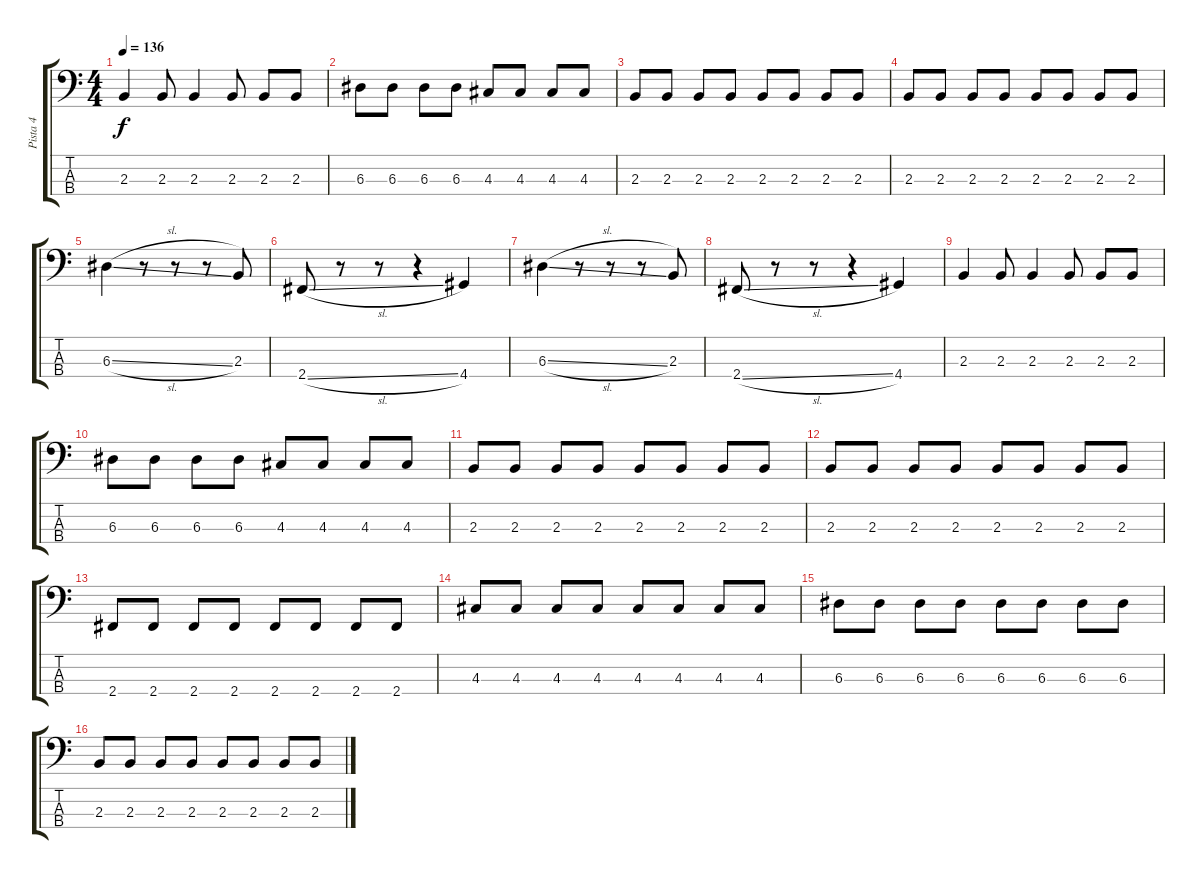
\track ("Pista 4" "Pista 4") {instrument electricbassfinger}
\staff {score tabs}
\tuning (G2 D2 A1 E1) {hide}
\ts (4 4)
\tempo 136
\clef f4
\ks c
2.3.4{dy f} 2.3.8 2.3.4 2.3.8 2.3.8 2.3.8 |
6.3.8 6.3.8 6.3.8 6.3.8 4.3.8 4.3.8 4.3.8 4.3.8 |
2.3.8 2.3.8 2.3.8 2.3.8 2.3.8 2.3.8 2.3.8 2.3.8 |
2.3.8 2.3.8 2.3.8 2.3.8 2.3.8 2.3.8 2.3.8 2.3.8 |
6.3{sl}.4 r.8 r.8 r.8 2.3.8 |
2.4{sl}.8 r.8 r.8 r.4 4.4.4 |
6.3{sl}.4 r.8 r.8 r.8 2.3.8 |
2.4{sl}.8 r.8 r.8 r.4 4.4.4 |
2.3.4 2.3.8 2.3.4 2.3.8 2.3.8 2.3.8 |
6.3.8 6.3.8 6.3.8 6.3.8 4.3.8 4.3.8 4.3.8 4.3.8 |
2.3.8 2.3.8 2.3.8 2.3.8 2.3.8 2.3.8 2.3.8 2.3.8 |
2.3.8 2.3.8 2.3.8 2.3.8 2.3.8 2.3.8 2.3.8 2.3.8 |
2.4.8 2.4.8 2.4.8 2.4.8 2.4.8 2.4.8 2.4.8 2.4.8 |
4.3.8 4.3.8 4.3.8 4.3.8 4.3.8 4.3.8 4.3.8 4.3.8 |
6.3.8 6.3.8 6.3.8 6.3.8 6.3.8 6.3.8 6.3.8 6.3.8 |
2.3.8 2.3.8 2.3.8 2.3.8 2.3.8 2.3.8 2.3.8 2.3.8
